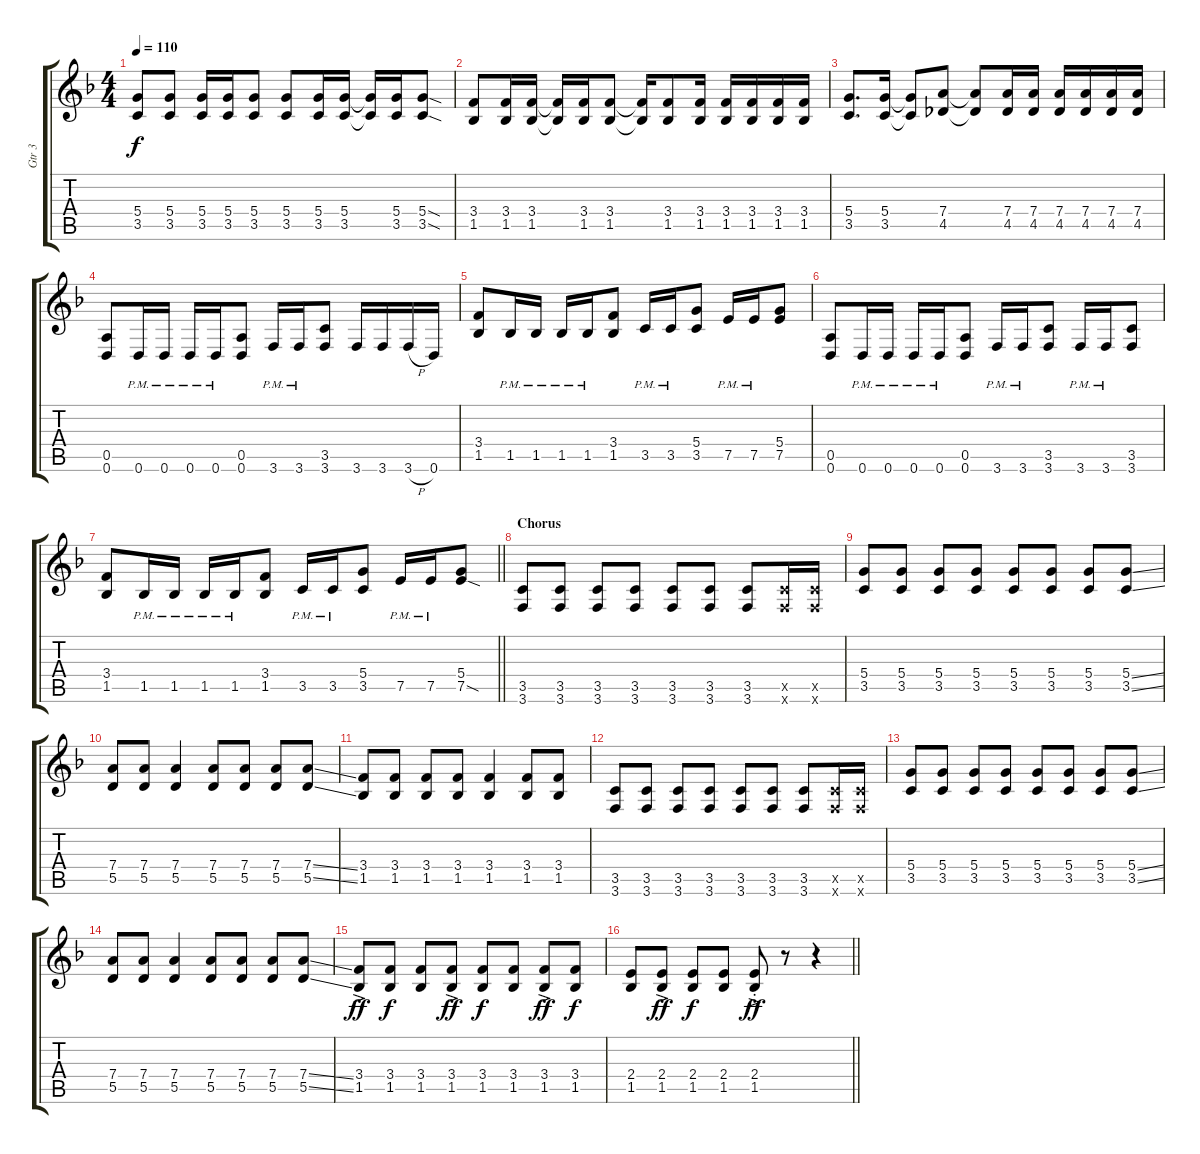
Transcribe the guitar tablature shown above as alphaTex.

\track ("Gtr 3" "Gtr 3") {instrument distortionguitar}
\staff {score tabs}
\tuning (E4 B3 G3 D3 A2 D2) {hide}
\ts (4 4)
\tempo 110
\clef g2
\ks f
(5.4 3.5).8{dy f} (5.4 3.5).8 (5.4 3.5).16 (5.4 3.5).16 (5.4 3.5).8 (5.4 3.5).8 (5.4 3.5).16 (5.4 3.5).16 (5.4{t} 3.5{t}).16 (5.4 3.5).16 (5.4{sod} 3.5{sod}).8 |
(3.4 1.5).8 (3.4 1.5).16 (3.4 1.5).16 (3.4{t} 1.5{t}).16 (3.4 1.5).16 (3.4 1.5).8 (3.4{t} 1.5{t}).16 (3.4 1.5).8 (3.4 1.5).16 (3.4 1.5).16 (3.4 1.5).16 (3.4 1.5).16 (3.4 1.5).16 |
(5.4 3.5).8{d} (5.4 3.5).16 (5.4{t} 3.5{t}).8 (7.4 4.5).8 (7.4{t} 4.5{t}).8 (7.4 4.5).16 (7.4 4.5).16 (7.4 4.5).16 (7.4 4.5).16 (7.4 4.5).16 (7.4 4.5).16 |
(0.5 0.6).8 0.6{pm}.16 0.6{pm}.16 0.6{pm}.16 0.6{pm}.16 (0.5 0.6).8 3.6{pm}.16 3.6{pm}.16 (3.5 3.6).8 3.6.16 3.6.16 3.6{h}.16 0.6.16 |
(3.4 1.5).8 1.5{pm}.16 1.5{pm}.16 1.5{pm}.16 1.5{pm}.16 (3.4 1.5).8 3.5{pm}.16 3.5{pm}.16 (5.4 3.5).8 7.5{pm}.16 7.5{pm}.16 (5.4 7.5).8 |
(0.5 0.6).8 0.6{pm}.16 0.6{pm}.16 0.6{pm}.16 0.6{pm}.16 (0.5 0.6).8 3.6{pm}.16 3.6{pm}.16 (3.5 3.6).8 3.6{pm}.16 3.6{pm}.16 (3.5 3.6).8 |
\barLineRight lightlight
(3.4 1.5).8 1.5{pm}.16 1.5{pm}.16 1.5{pm}.16 1.5{pm}.16 (3.4 1.5).8 3.5{pm}.16 3.5{pm}.16 (5.4 3.5).8 7.5{pm}.16 7.5{pm}.16 (5.4 7.5{sod}).8 |
\section ("" "Chorus")
(3.5 3.6).8 (3.5 3.6).8 (3.5 3.6).8 (3.5 3.6).8 (3.5 3.6).8 (3.5 3.6).8 (3.5 3.6).8 (3.5{x} 3.6{x}).16 (3.5{x} 3.6{x}).16 |
(5.4 3.5).8 (5.4 3.5).8 (5.4 3.5).8 (5.4 3.5).8 (5.4 3.5).8 (5.4 3.5).8 (5.4 3.5).8 (5.4{ss} 3.5{ss}).8 |
(7.4 5.5).8 (7.4 5.5).8 (7.4 5.5).4 (7.4 5.5).8 (7.4 5.5).8 (7.4 5.5).8 (7.4{ss} 5.5{ss}).8 |
(3.4 1.5).8 (3.4 1.5).8 (3.4 1.5).8 (3.4 1.5).8 (3.4 1.5).4 (3.4 1.5).8 (3.4 1.5).8 |
(3.5 3.6).8 (3.5 3.6).8 (3.5 3.6).8 (3.5 3.6).8 (3.5 3.6).8 (3.5 3.6).8 (3.5 3.6).8 (3.5{x} 3.6{x}).16 (3.5{x} 3.6{x}).16 |
(5.4 3.5).8 (5.4 3.5).8 (5.4 3.5).8 (5.4 3.5).8 (5.4 3.5).8 (5.4 3.5).8 (5.4 3.5).8 (5.4{ss} 3.5{ss}).8 |
(7.4 5.5).8 (7.4 5.5).8 (7.4 5.5).4 (7.4 5.5).8 (7.4 5.5).8 (7.4 5.5).8 (7.4{ss} 5.5{ss}).8 |
(3.4{ac} 1.5{ac}).8{dy ff} (3.4 1.5).8{dy f} (3.4 1.5).8 (3.4{ac} 1.5{ac}).8{dy ff} (3.4 1.5).8{dy f} (3.4 1.5).8 (3.4{ac} 1.5{ac}).8{dy ff} (3.4 1.5).8{dy f} |
\barLineRight lightlight
(2.4 1.5).8 (2.4{ac} 1.5{ac}).8{dy ff} (2.4 1.5).8{dy f} (2.4 1.5).8 (2.4{ac st} 1.5{ac st}).8{dy ff} r.8 r.4
